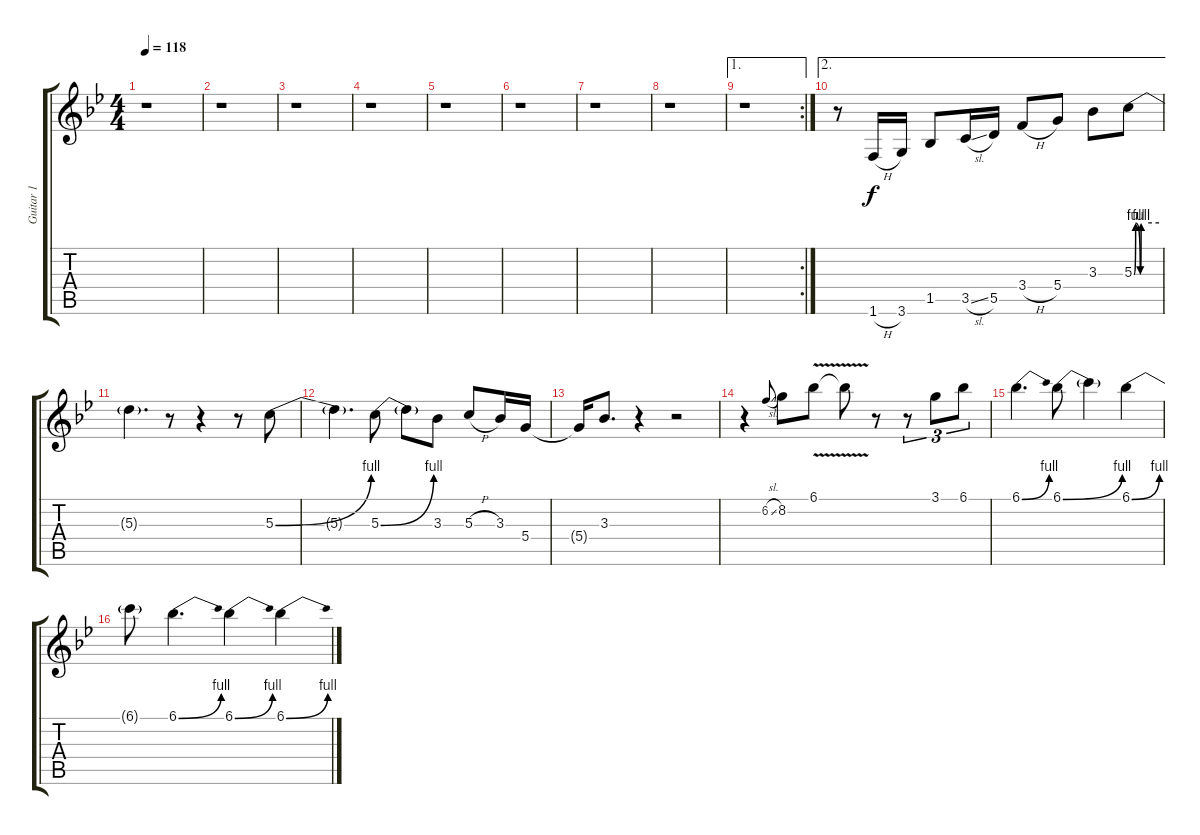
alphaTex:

\track ("Guitar 1" "Guitar 1") {instrument overdrivenguitar}
\staff {score tabs}
\tuning (E4 B3 G3 D3 A2 E2) {hide}
\ts (4 4)
\tempo 118
\clef g2
\ks bb
r.1{dy f} |
r.1 |
r.1 |
r.1 |
r.1 |
r.1 |
r.1 |
r.1 |
\ae 1
\rc 2
r.1 |
\ae 2
r.8 1.6{h}.16 3.6.16 1.5.8 3.5{sl}.16 5.5.16 3.4{h}.8 5.4.8 3.3.8 5.3{be (custom 0 0 4 4 15 0 17 4 60 4)}.8 |
5.3{t}.4{d} r.8 r.4 r.8 5.3{be (bend 0 0 60 4)}.8 |
5.3{t}.4{d} 5.3{be (bend 0 0 60 4)}.8 5.3{t}.8 3.3.8 5.3{h}.8 3.3.16 5.4.16 |
5.4{t}.16 3.3.8{d} r.4 r.2 |
r.4 6.2{sl}.8{gr onbeat} 8.2.8 6.1{v}.8 6.1{t}.8 r.8 r.8{tu (3 2)} 3.1.8{tu (3 2)} 6.1.8{tu (3 2)} |
6.1{be (bend 0 0 60 4)}.4{d} 6.1{be (bend 0 0 60 4)}.8 6.1{t}.4 6.1{be (bend 0 0 60 4)}.4 |
6.1{t}.8 6.1{be (bend 0 0 60 4)}.4{d} 6.1{be (bend 0 0 60 4)}.4 6.1{be (bend 0 0 60 4)}.4
